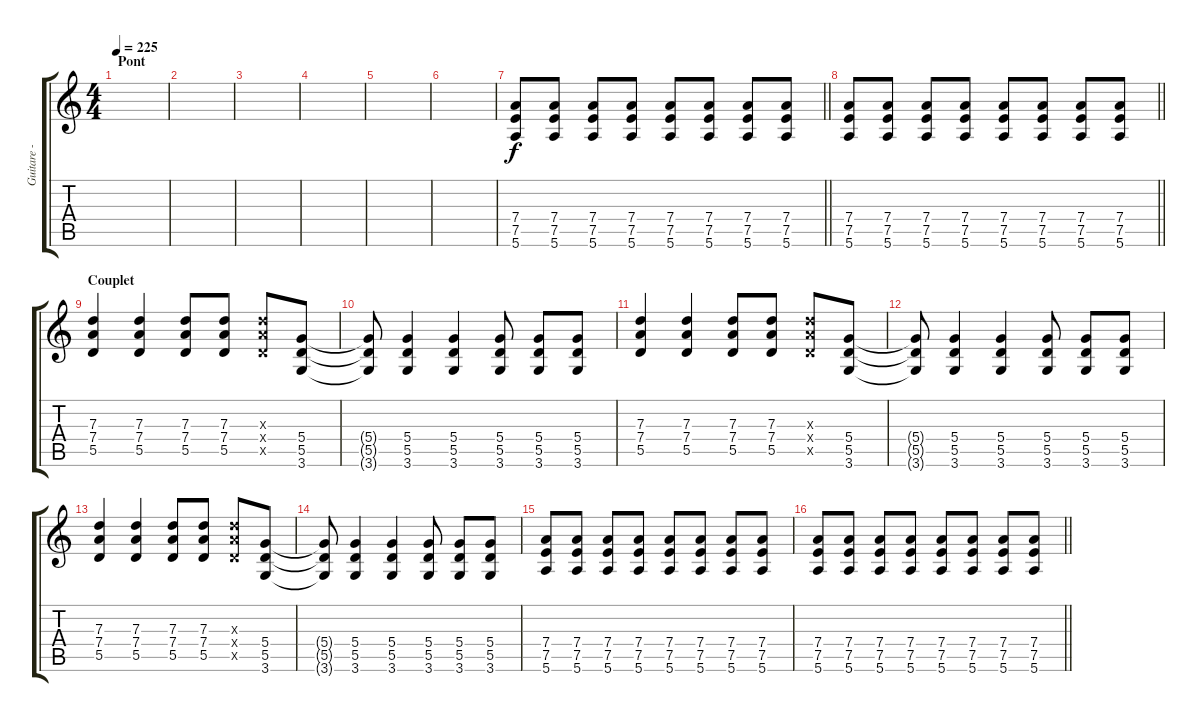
\track ("Guitare - Till - Disto" "Guitare - ") {instrument overdrivenguitar}
\staff {score tabs}
\tuning (E4 B3 G3 D3 A2 E2) {hide}
\ts (4 4)
\section ("" "Pont")
\tempo 225
\clef g2
\ks c
|
|
|
|
|
|
\barLineRight lightlight
(7.4 7.5 5.6).8 (7.4 7.5 5.6).8 (7.4 7.5 5.6).8 (7.4 7.5 5.6).8 (7.4 7.5 5.6).8 (7.4 7.5 5.6).8 (7.4 7.5 5.6).8 (7.4 7.5 5.6).8 |
\barLineRight lightlight
(7.4 7.5 5.6).8 (7.4 7.5 5.6).8 (7.4 7.5 5.6).8 (7.4 7.5 5.6).8 (7.4 7.5 5.6).8 (7.4 7.5 5.6).8 (7.4 7.5 5.6).8 (7.4 7.5 5.6).8 |
\section ("" "Couplet")
(7.3 7.4 5.5).4 (7.3 7.4 5.5).4 (7.3 7.4 5.5).8 (7.3 7.4 5.5).8 (7.3{x} 7.4{x} 5.5{x}).8 (5.4 5.5 3.6).8 |
(5.4{t} 5.5{t} 3.6{t}).8 (5.4 5.5 3.6).4 (5.4 5.5 3.6).4 (5.4 5.5 3.6).8 (5.4 5.5 3.6).8 (5.4 5.5 3.6).8 |
(7.3 7.4 5.5).4 (7.3 7.4 5.5).4 (7.3 7.4 5.5).8 (7.3 7.4 5.5).8 (7.3{x} 7.4{x} 5.5{x}).8 (5.4 5.5 3.6).8 |
(5.4{t} 5.5{t} 3.6{t}).8 (5.4 5.5 3.6).4 (5.4 5.5 3.6).4 (5.4 5.5 3.6).8 (5.4 5.5 3.6).8 (5.4 5.5 3.6).8 |
(7.3 7.4 5.5).4 (7.3 7.4 5.5).4 (7.3 7.4 5.5).8 (7.3 7.4 5.5).8 (7.3{x} 7.4{x} 5.5{x}).8 (5.4 5.5 3.6).8 |
(5.4{t} 5.5{t} 3.6{t}).8 (5.4 5.5 3.6).4 (5.4 5.5 3.6).4 (5.4 5.5 3.6).8 (5.4 5.5 3.6).8 (5.4 5.5 3.6).8 |
(7.4 7.5 5.6).8 (7.4 7.5 5.6).8 (7.4 7.5 5.6).8 (7.4 7.5 5.6).8 (7.4 7.5 5.6).8 (7.4 7.5 5.6).8 (7.4 7.5 5.6).8 (7.4 7.5 5.6).8 |
\barLineRight lightlight
(7.4 7.5 5.6).8 (7.4 7.5 5.6).8 (7.4 7.5 5.6).8 (7.4 7.5 5.6).8 (7.4 7.5 5.6).8 (7.4 7.5 5.6).8 (7.4 7.5 5.6).8 (7.4 7.5 5.6).8
